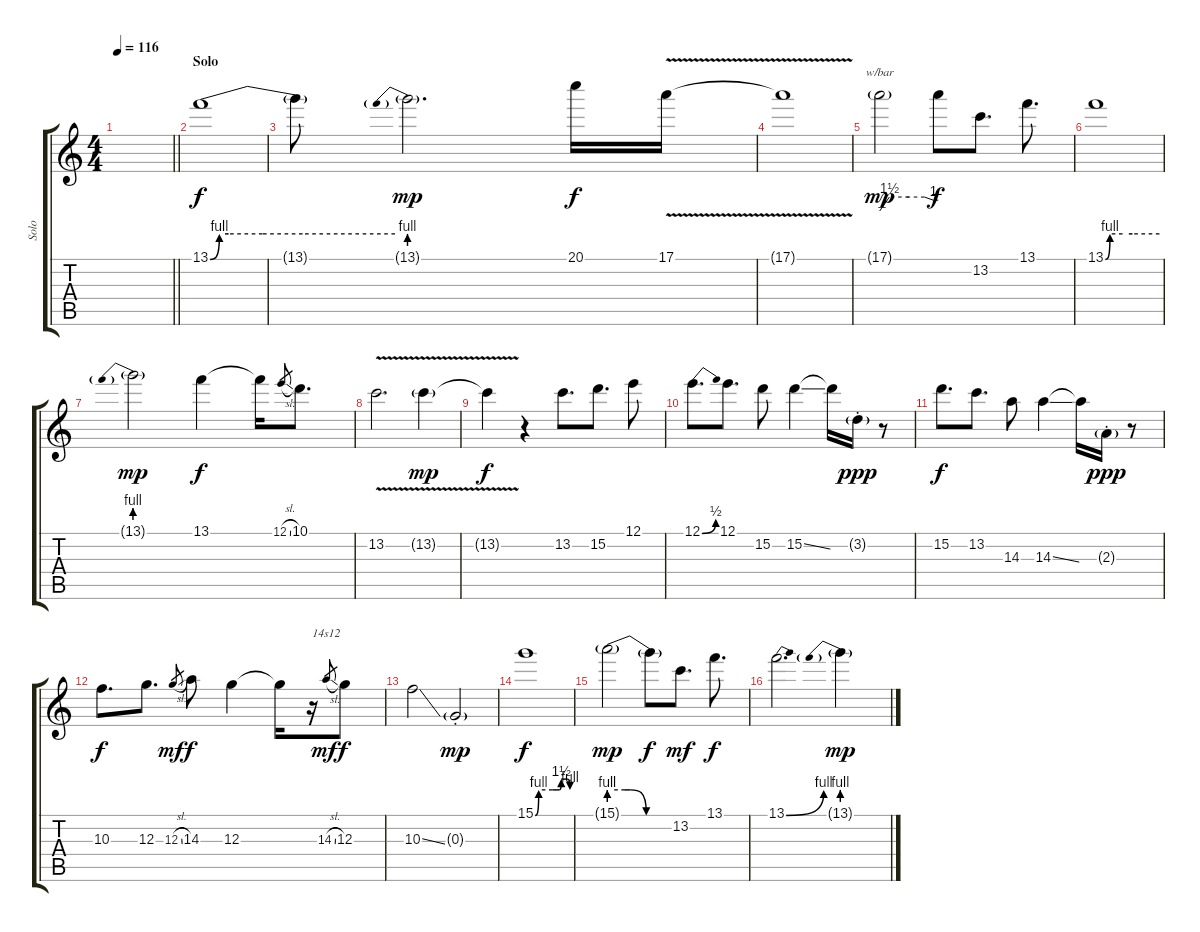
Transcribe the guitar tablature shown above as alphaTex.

\track ("Solo" "Solo") {instrument overdrivenguitar}
\staff {score tabs}
\tuning (E4 B3 G3 D3 A2 D2) {hide}
\ts (4 4)
\tempo 116
\clef g2
\barLineRight lightlight
\ks c
|
\section ("" "Solo")
13.1{be (custom 0 0 3 4 6 4 17 4 30 4 60 4)}.1 |
13.1{t}.8 13.1{be (prebend 0 4 60 4) g}.2{d dy mp} 20.1.16{dy f} 17.1{v}.16 |
17.1{t}.1 |
17.1{g}.2{tbe (custom default 0 0 10 6 30 6 46 6 55 4 60 4) dy mp} 17.1{t}.8{dy f} 13.2.8{d} 13.1.8{d} |
13.1{be (custom 0 0 5 4 19 4 30 4 60 4)}.1 |
13.1{be (prebend 0 4 60 4) g}.2{dy mp} 13.1.4{dy f} 13.1{t}.16 12.1{sl}.8{gr} 10.1.8{d} |
13.2{v}.2{d} 13.2{v g}.4{dy mp} |
13.2{t}.4{dy f} r.4 13.2.8{d} 15.2.8{d} 12.1.8 |
12.1{be (bend 0 0 60 2)}.8{d} 12.1.8{d} 15.2.8 15.2{ss}.4 15.2{t}.16 3.2{g st}.16{dy ppp} r.8 |
15.2.8{d dy f} 13.2.8{d} 14.3.8 14.3{ss}.4 14.3{t}.16 2.3{g st}.16{dy ppp} r.8 |
10.3.8{d dy f} 12.3.8{d} 12.3{sl}.8{gr dy mf} 14.3.8{dy f} 12.3.4 12.3{t}.16 r.16{txt "14s12"} 14.3{sl}.8{gr dy mf} 12.3.8{dy f} |
10.3{ss}.2 0.3{g st}.2{dy mp} |
15.1{be (custom 0 0 6 4 30 4 41 4 45 6 55 6 60 4)}.1{dy f} |
15.1{be (custom 0 4 15 4 20 4 35 0 40 0 60 0) g}.2{dy mp} 15.1{t}.8{dy f} 13.2.8{d dy mf} 13.1.8{d dy f} |
13.1{be (bend 0 0 60 4)}.2{d} 13.1{be (prebend 0 4 60 4) g}.4{dy mp}
